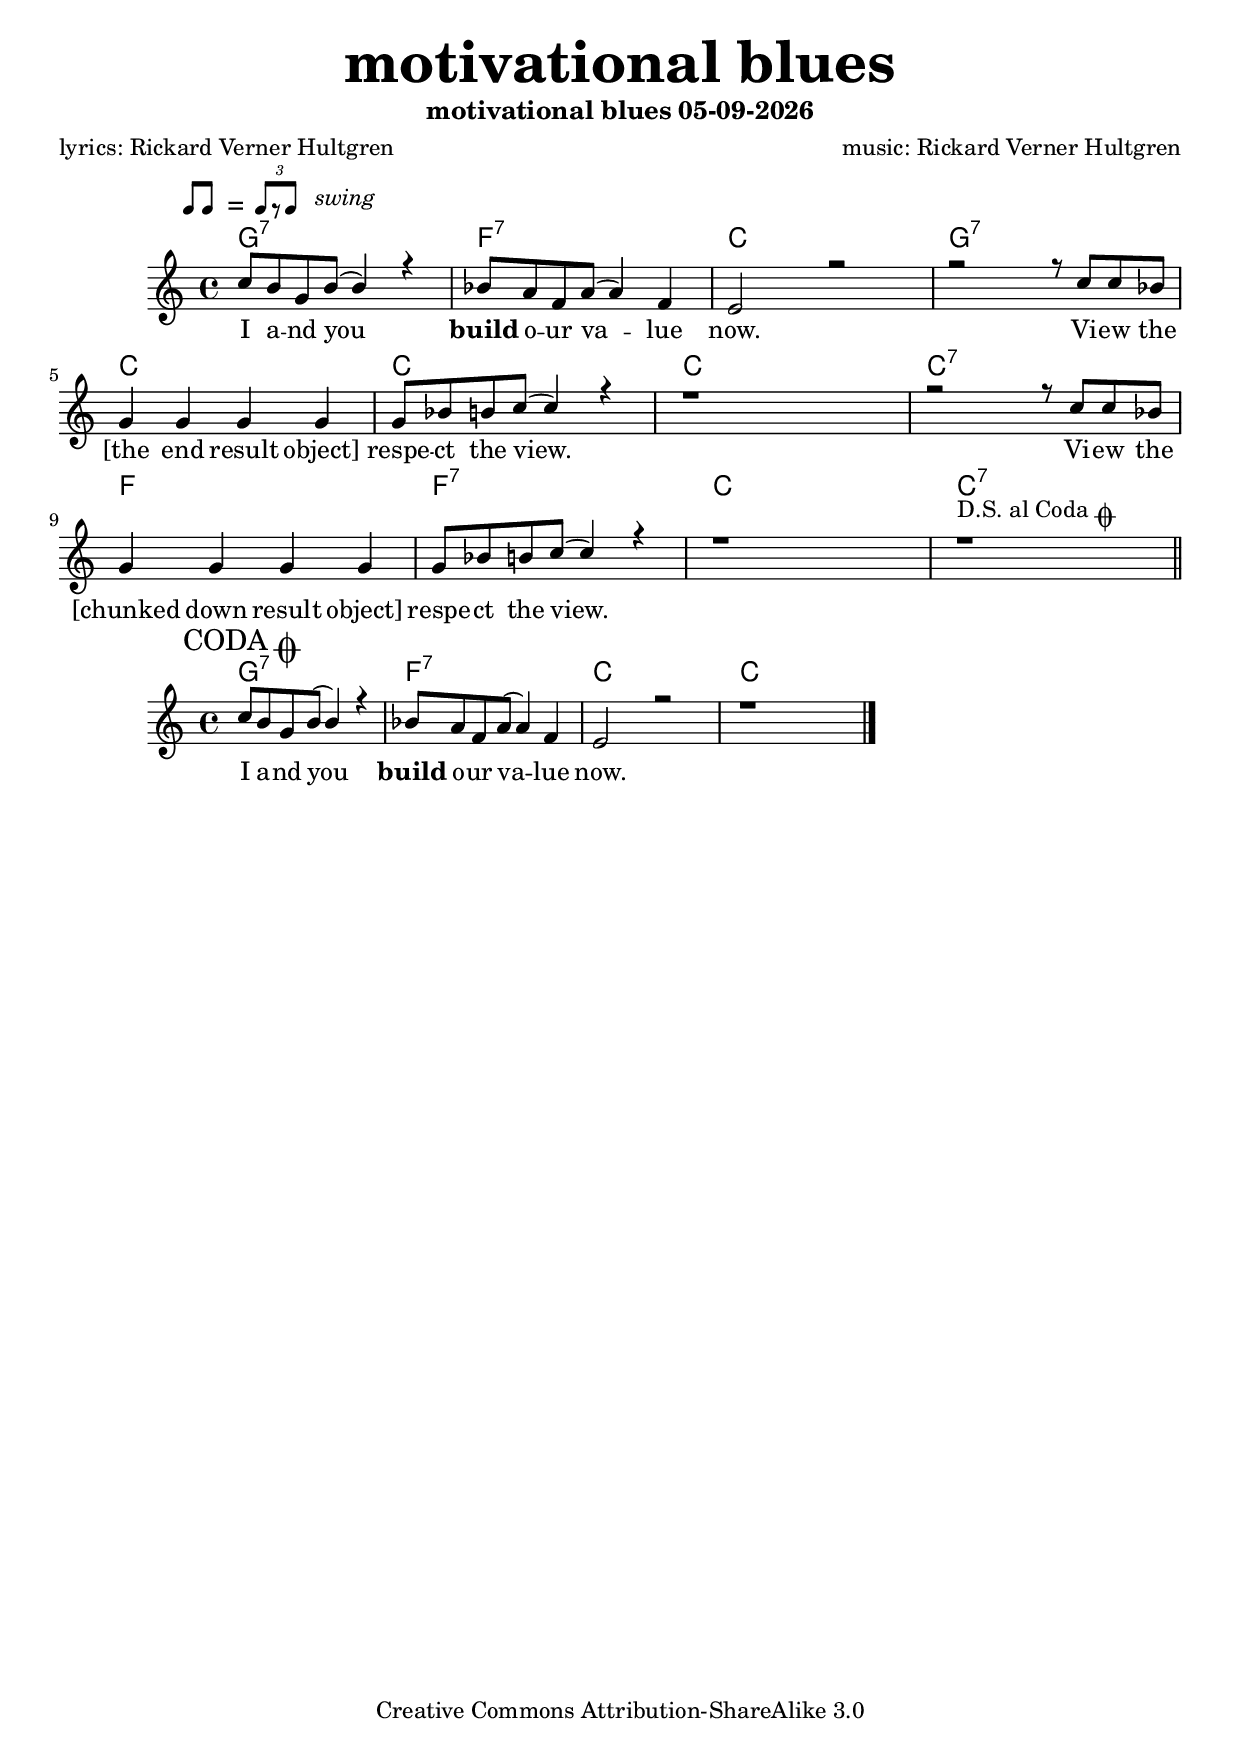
%%
%%Copyright 2017 Rickard Verner Hultgren
%%Redistribution and use in source and binary forms, with or without modification, are permitted provided that the following conditions are met:
%%1. Redistributions of source code must retain the above copyright notice, this list of conditions and the following disclaimer.
%%2. Redistributions in binary form must reproduce the above copyright notice, this list of conditions and the following disclaimer in the documentation and/or other materials provided with the distribution.
%%THIS SOFTWARE IS PROVIDED BY THE COPYRIGHT HOLDERS AND CONTRIBUTORS "AS IS" AND ANY EXPRESS OR IMPLIED WARRANTIES, INCLUDING, BUT NOT LIMITED TO, THE IMPLIED WARRANTIES OF MERCHANTABILITY AND FITNESS FOR A PARTICULAR PURPOSE ARE DISCLAIMED. IN NO EVENT SHALL THE COPYRIGHT HOLDER OR CONTRIBUTORS BE LIABLE FOR ANY DIRECT, INDIRECT, INCIDENTAL, SPECIAL, EXEMPLARY, OR CONSEQUENTIAL DAMAGES (INCLUDING, BUT NOT LIMITED TO, PROCUREMENT OF SUBSTITUTE GOODS OR SERVICES; LOSS OF USE, DATA, OR PROFITS; OR BUSINESS INTERRUPTION) HOWEVER CAUSED AND ON ANY THEORY OF LIABILITY, WHETHER IN CONTRACT, STRICT LIABILITY, OR TORT (INCLUDING NEGLIGENCE OR OTHERWISE) ARISING IN ANY WAY OUT OF THE USE OF THIS SOFTWARE, EVEN IF ADVISED OF THE POSSIBILITY OF SUCH DAMAGE.


\version "2.18.2"
 
%%\include "svenska.ly"
%%\include "english.ly"

swing = \mark \markup { 
  \line \general-align #Y #DOWN { \score { 
  \new Staff \with {
    fontSize = #-2
    \override StaffSymbol #'line-count = #0 
    \override VerticalAxisGroup #'Y-extent = #'(0 . 0)
  }
  \relative { 
    \stemUp 
    \override Score.SpacingSpanner 
      #'common-shortest-duration = #(ly:make-moment 3 16) 
    \override Beam #'positions = #'(2.5 . 2.5)
    b'8[ b8] 
  }
  \layout {
    ragged-right= ##t
    indent = 0
    \context { 
    \Staff \remove "Clef_engraver" 
    \remove "Time_signature_engraver" }
  }} " ="
  \score { \new Staff \with {
    fontSize = #-2
    \override StaffSymbol #'line-count = #0 
    \override VerticalAxisGroup #'Y-extent = #'(0 . 0)
  }
  \relative { 
    \stemUp 
    \override Score.SpacingSpanner 
      #'common-shortest-duration = #(ly:make-moment 3 16)
    \override Beam #'positions = #'(2.5 . 2.5)
    \times 2/3 { b'8[ r b8] } 
  }
  \layout {
    ragged-right= ##t
    indent = 0
    \context { 
      \Staff 
      \remove "Clef_engraver" 
      \remove "Time_signature_engraver" }
    }}
  \fontsize #-2
  \italic { "  swing" }
  }
}

date = #(strftime "%d-%m-%Y" (localtime (current-time)))

italic = {
  \override Lyrics.LyricText.font-shape = #'italic
  
}

bold = {

  \override Lyrics.LyricText.font-series = #'bold
}

normal = {
  \revert Lyrics.LyricText.font-shape
  \revert Lyrics.LyricText.font-series
}


\header {
  title = \markup {  \fontsize #4"motivational blues"}
  subtitle = \markup {  "motivational blues" \date }
  poet = "lyrics: Rickard Verner Hultgren"
  composer = "music: Rickard Verner Hultgren"
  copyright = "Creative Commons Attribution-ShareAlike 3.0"
}

keyTime = { \key c \major \time 4/4 }
ManualOneVoiceOneMusic = \relative c' {

      
      
  		c'8 b g b(b4) r4
		bes8  a  f  a(a4)  f4 
		e2 r2 
		r2 r8 c'8 c8 bes8
		g4 g g g
		g8 bes8 b8 c8(c4) r4
		r1 
		r2 r8 c8 c8 bes8
		g4 g g g
		g8 bes8 b8 c8(c4) r4
		r1
		r1   ^\markup { { "D.S. al Coda" \musicglyph #"scripts.coda" } }


        	
		
}


ManualOneVoiceOneMusicCoda = \relative c' {

  %% \mark \markup { "CODA" \musicglyph #"scripts.coda" }
  	 c'8 b g b(b4) r4
		bes8  a  f  a(a4)  f4 
		e2 r2 
		r1 		
}


ManualTwoTwoMusic = \relative c {
 <b d f g>1 <c d f a >1  <c e g>1 <b d f g>1 <c e g>1 <c e g>1 <c e g>1 <c e g>1 <c d f a>1 <c d f a>1 <c e g>1 <c e g>1 \bar ":|"
}

ManualTwoTwoMusicCoda = \relative c {
<b d f g>1 <c d f a >1  <c e g>1 <c e g>1 \bar ":|"
}


\layout {
  \context {
    \Score
    proportionalNotationDuration = #(ly:make-moment 1 4)
    
  }
}

\score {
  <<  % PianoStaff and Pedal Staff must be simultaneous
    \new PianoStaff <<
      \chords { g1:7 f1:7 c1 g1:7 c1 c1 c1 c1:7 f1: f1:7 c1 c1:7 }
      \new Staff = "ManualOne" <<
\textLengthOn
s1*6^\markup {  }
\keyTime  % set key and time signature
        \clef "treble"
        \new Voice {
          \swing
          \voiceOne
         
          \ManualOneVoiceOneMusic
          \bar "||"
        }
        \addlyrics {
        I a -- nd you \bold build \normal o -- ur va -- lue now. Vi -- ew the [the end result object] respe -- ct the view. Vi -- ew the [chunked down result object] respe -- ct the view.
        } 
      >>  % end ManualOne Staff context
      %%\new Staff = "ManualTwo" \with {

      
      %%} <<
      %%  \keyTime
      %%  \clef "bass"
      %%  \new Voice {
      %%    \ManualTwoTwoMusic
      %%   \bar "||"
      %%  }
       
      %%>>   % end ManualTwo Staff context
      
    >>
>>    
\layout {}
\midi {\tempo 4 = 140}
}
\score {
<<    
    
        \new PianoStaff <<
      
\chords { g1:7 f1:7 c1 c1 }      
      \new Staff = "ManualOneCoda" <<

\textLengthOn
\mark \markup { "CODA" \musicglyph #"scripts.coda" }
\keyTime  % set key and time signature
        \clef "treble"
        \new Voice {
          
          \voiceOne
          
          \ManualOneVoiceOneMusicCoda
          \bar "|."

        }
        \addlyrics {
        I a -- nd you \bold build \normal o -- ur va -- lue now.
        }
      >>  % end ManualOne Staff context
      
      %%\new Staff = "ManualTwoCoda" \with {
      
      %%} <<
        %%\keyTime
        %%\clef "bass"
        %%\new Voice {
          
        %%  \ManualTwoTwoMusicCoda
        %% \bar "|."
        %%}
       
      %%>>   % end ManualTwo Staff context
      
    >>
    
    
  >>


}



